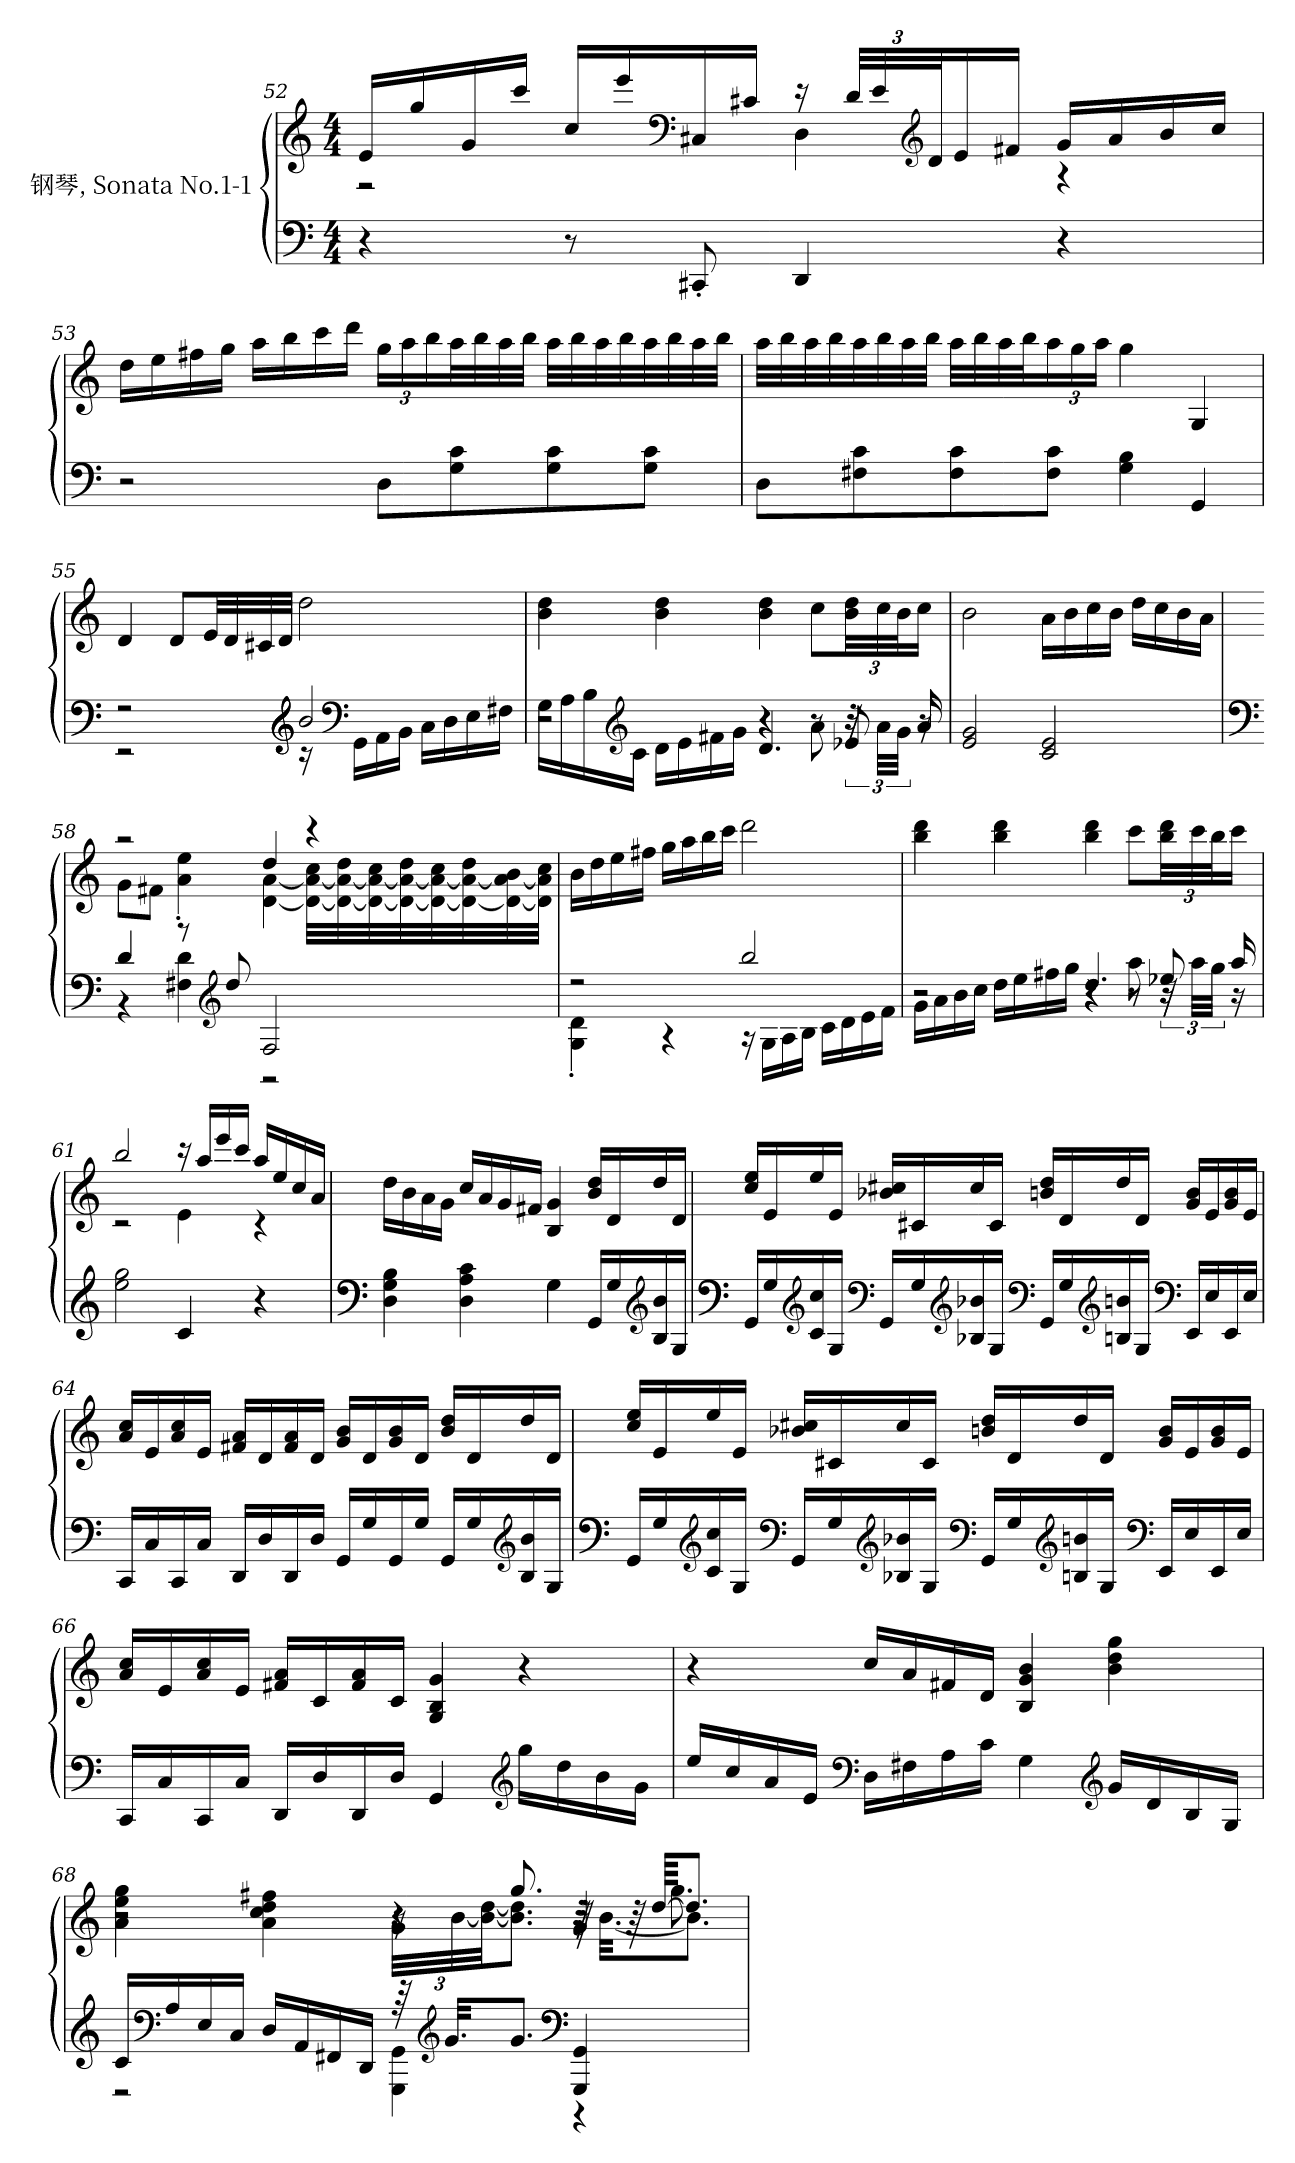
**kern	**kern
*part1	*part1
*staff2	*staff1
*I"钢琴, Sonata No.1-1	*
*clefF4	*clefG2
*k[]	*k[]
*M4/4	*M4/4
=52	=52
*	*^
4r	16e/LL	2r
.	16gg/	.
.	16g/	.
.	16ccc/JJ	.
8r	16cc/LL	.
.	16eee/	.
*	*clefF4	*
8CC#X'/	16C#X/	.
.	16c#X/JJ	.
*	*MM143	*
4DD/	16r	4D\
*	*Xbrackettup	*
.	48d/LLL	.
.	48e/	.
*	*clefG2	*
.	48d/J	.
.	16e/	.
.	16f#X/JJ	.
4r	16g/LL	4r
.	16a/	.
.	16b/	.
.	16cc/JJ	.
*	*v	*v
!!LO:LB:g=z
=53	=53
2r	16dd\LL
.	16ee\
.	16ff#X\
.	16gg\JJ
.	16aa\LL
.	16bb\
.	16ccc\
.	16ddd\JJ
8D\L	24gg\LL
.	24aa\
.	24bb\
8G\ 8c\	32aa\L
.	32bb\
.	32aa\
.	32bb\JJJ
8G\ 8c\	32aa\LLL
.	32bb\
.	32aa\
.	32bb\
8G\ 8c\J	32aa\
.	32bb\
.	32aa\
.	32bb\JJJ
!!LO:LB:g=z
=54	=54
8D\L	32aa\LLL
.	32bb\
.	32aa\
.	32bb\
8F#X\ 8c\	32aa\
.	32bb\
.	32aa\
.	32bb\JJJ
8F#\ 8c\	32aa\LLL
.	32bb\
.	32aa\
.	32bb\J
8F#\ 8c\J	24aa\
.	24gg\
.	24aa\JJ
4G\ 4B\	4gg\
4GG/	4G/
=55	=55
*^	*
2r	2r	4d/
*	*	*MM135
.	.	8d/L
.	.	32e/LL
.	.	32d/
.	.	32c#X/
.	.	32d/JJJ
*clefG2	*	*
2b/	16r	2dd\
*clefF4	*	*
.	16GG\LL	.
.	16AA\	.
.	16BB\JJ	.
.	16C\LL	.
.	16D\	.
.	16E\	.
.	16F#X\JJ	.
!!LO:LB:g=z
=56	=56	=56
*	*^	*
2r	16G\LL	2r	4b\ 4dd\
.	16A\	.	.
.	16B\	.	.
*clefG2	*	*	*
.	16c\JJ	.	.
.	16d\LL	.	4b\ 4dd\
.	16e\	.	.
.	16f#X\	.	.
.	16g\JJ	.	.
4.d/	4r	4r	4b\ 4dd\
.	8a\	8r	8cc\L
16r	48r	8e-X/	48b\ 48dd\LL
.	48a\LLL	.	48cc\
.	48g\JJJ	.	48b\J
16a/	16r	.	16cc\JJ
*v	*v	*v	*
=57	=57
2e/ 2g/	2b\
2c/ 2e/	16a\LL
.	16b\
.	16cc\
.	16b\JJ
.	16dd\LL
.	16cc\
.	16b\
.	16a\JJ
!!LO:LB:g=z
=58	=58
*clefF4	*
*^	*^
4d/	4r	2r	8g\L
.	.	.	8f#X\J
8r	4F#X\ 4d\	.	4a\' 4ee\'
*clefG2	*	*	*
8dd/	.	.	.
2F#/	2r	4dd/	[4d\ [4a\
.	.	4r	32d\_ 32a\_ 32cc\LLL
.	.	.	32d\_ 32a\_ 32dd\
.	.	.	32d\_ 32a\_ 32cc\
.	.	.	32d\_ 32a\_ 32dd\
.	.	.	32d\_ 32a\_ 32cc\
.	.	.	32d\_ 32a\_ 32dd\
.	.	.	32d\_ 32a\_ 32b\
.	.	.	32d\] 32a\] 32cc\JJJ
*	*	*v	*v
=59	=59	=59
2r	4G\' 4d\'	16b\LL
.	.	16dd\
.	.	16ee\
.	.	16ff#X\JJ
.	4r	16gg\LL
.	.	16aa\
.	.	16bb\
.	.	16ccc\JJ
2bb/	16r	2ddd\
.	16G\LL	.
.	16A\	.
.	16B\JJ	.
.	16c\LL	.
.	16d\	.
.	16e\	.
.	16f\JJ	.
!!LO:PB:g=z
=60	=60	=60
*	*^	*
2r	16g\LL	2r	4bb\ 4ddd\
.	16a\	.	.
.	16b\	.	.
.	16cc\JJ	.	.
.	16dd\LL	.	4bb\ 4ddd\
.	16ee\	.	.
.	16ff#X\	.	.
.	16gg\JJ	.	.
4.dd/	4r	4r	4bb\ 4ddd\
.	8aa\	8r	8ccc\L
16r	48r	8ee-X/	48bb\ 48ddd\LL
.	48aa\LLL	.	48ccc\
.	48gg\JJJ	.	48bb\J
16aa/	16r	.	16ccc\JJ
*v	*v	*v	*
=61	=61
*	*^
2ee\ 2gg\	2bb/	2r
4c/	16r	4e\
.	16aa/LL	.
.	16eee/	.
.	16ccc/JJ	.
4r	16aa/LL	4r
.	16ee/	.
.	16cc/	.
.	16a/JJ	.
*	*v	*v
=62	=62
*clefF4	*
4D\ 4G\ 4B\	16dd\LL
.	16b\
.	16a\
.	16g\JJ
4D\ 4A\ 4c\	16cc/LL
.	16a/
.	16g/
.	16f#X/JJ
4G\	4B/ 4g/
*	*MM141
16GG/LL	16b/ 16dd/LL
16G/	16d/
*clefG2	*
16B/ 16b/	16dd/
16G/JJ	16d/JJ
!!LO:LB:g=z
=63	=63
*clefF4	*
16GG/LL	16cc/ 16ee/LL
16G/	16e/
*clefG2	*
16c/ 16cc/	16ee/
16G/JJ	16e/JJ
*clefF4	*
16GG/LL	16b-X/ 16cc#X/LL
16G/	16c#X/
*clefG2	*
16B-X/ 16b-X/	16cc#/
16G/JJ	16c#/JJ
*clefF4	*
16GG/LL	16bn/ 16dd/LL
16G/	16d/
*clefG2	*
16Bn/ 16bn/	16dd/
16G/JJ	16d/JJ
*clefF4	*
16EE/LL	16g/ 16b/LL
16E/	16e/
16EE/	16g/ 16b/
16E/JJ	16e/JJ
!!LO:LB:g=z
=64	=64
16CC/LL	16a/ 16cc/LL
16C/	16e/
16CC/	16a/ 16cc/
16C/JJ	16e/JJ
16DD/LL	16f#X/ 16a/LL
16D/	16d/
16DD/	16f#/ 16a/
16D/JJ	16d/JJ
16GG/LL	16g/ 16b/LL
16G/	16d/
16GG/	16g/ 16b/
16G/JJ	16d/JJ
16GG/LL	16b/ 16dd/LL
16G/	16d/
*clefG2	*
16B/ 16b/	16dd/
16G/JJ	16d/JJ
!!LO:LB:g=z
=65	=65
*clefF4	*
16GG/LL	16cc/ 16ee/LL
16G/	16e/
*clefG2	*
16c/ 16cc/	16ee/
16G/JJ	16e/JJ
*clefF4	*
16GG/LL	16b-X/ 16cc#X/LL
16G/	16c#X/
*clefG2	*
16B-X/ 16b-X/	16cc#/
16G/JJ	16c#/JJ
*clefF4	*
16GG/LL	16bn/ 16dd/LL
16G/	16d/
*clefG2	*
16Bn/ 16bn/	16dd/
16G/JJ	16d/JJ
*clefF4	*
16EE/LL	16g/ 16b/LL
16E/	16e/
16EE/	16g/ 16b/
16E/JJ	16e/JJ
=66	=66
16CC/LL	16a/ 16cc/LL
16C/	16e/
16CC/	16a/ 16cc/
16C/JJ	16e/JJ
16DD/LL	16f#X/ 16a/LL
16D/	16c/
16DD/	16f#/ 16a/
16D/JJ	16c/JJ
4GG/	4G/ 4B/ 4g/
*clefG2	*
16gg\LL	4r
16dd\	.
16b\	.
16g\JJ	.
!!LO:LB:g=z
=67	=67
16ee/LL	4r
16cc/	.
16a/	.
16e/JJ	.
*clefF4	*
16D\LL	16cc/LL
16F#X\	16a/
16A\	16f#X/
16c\JJ	16d/JJ
4G\	4B/ 4g/ 4b/
*clefG2	*
16g/LL	4b\ 4dd\ 4gg\
16d/	.
16B/	.
16G/JJ	.
=68	=68
*^	*^
*	*	*	*^
*	*	*	*	*^
16c/LL	2r	2r	4a\ 4ee\ 4gg\	2r	2r
*clefF4	*	*	*	*	*
16A/	.	.	.	.	.
16E/	.	.	.	.	.
16C/JJ	.	.	.	.	.
16D/LL	.	.	4a\ 4cc\ 4dd\ 4ff#X\	.	.
16AA/	.	.	.	.	.
16FF#X/	.	.	.	.	.
16DD/JJ	.	.	.	.	.
*	*	*MM126	*	*	*
64r	4GGG\ 4GG\	4r	48g\LLL	16r	4r
*clefG2	*	*	*	*	*
32.g/KKL	.	.	.	.	.
.	.	.	[48b\	.	.
.	.	.	48b\_ [48dd\JJ	.	.
8.g/J	.	.	8.b\] 8.dd\]J	8.gg/	.
*clefF4	*	*	*	*	*
4GGG/ 4GG/	4r	32r	16r	4g/	64r
.	.	.	.	.	[32.b\KKL
.	.	64r	.	.	.
.	.	[64dd/KKKL	.	.	.
.	.	8.dd/J]	8.gg\	.	8.b\J]
*v	*v	*	*	*	*
*	*v	*v	*v	*v
=	=
*-	*-
